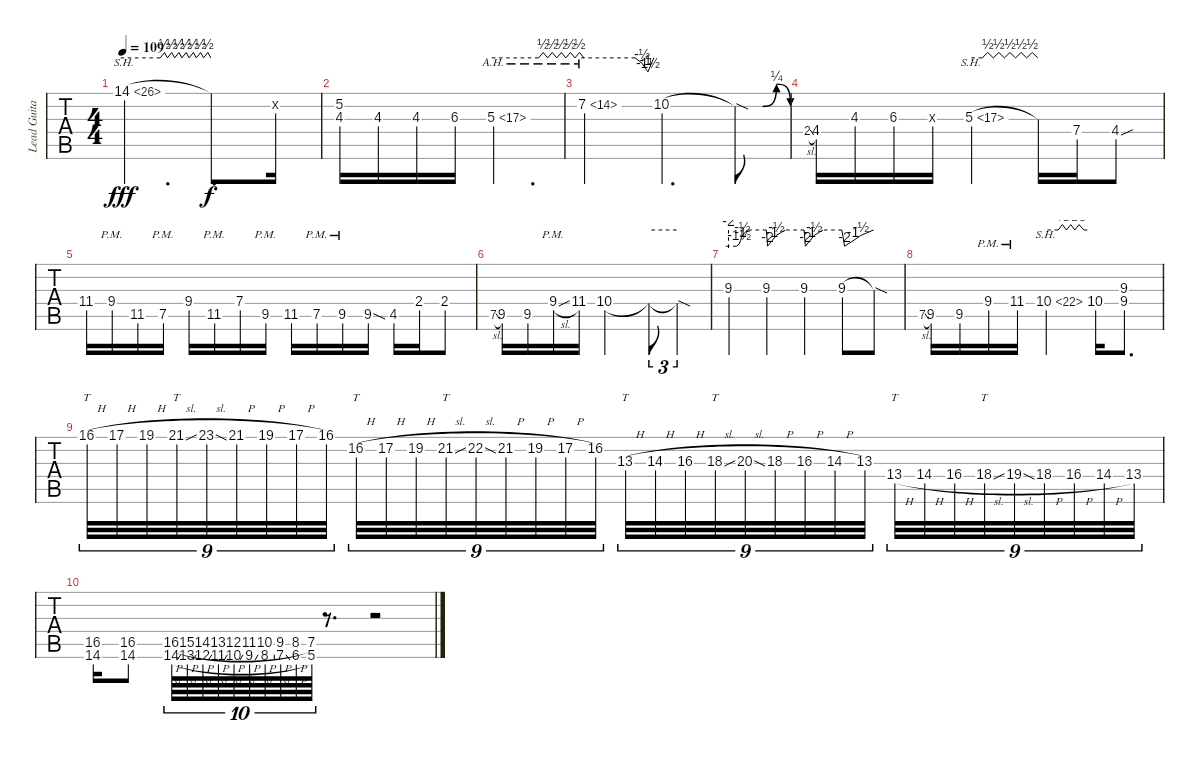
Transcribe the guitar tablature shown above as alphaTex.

\track ("Lead Guitar" "Lead Guita") {instrument distortionguitar}
\staff {tabs}
\tuning (E4 B3 G3 D3 A2 E2) {hide}
\ts (4 4)
\tempo 109
\clef g2
\ks f#minor
14.1{sh 12}.2{d tbe (custom default 0 0 25 0 28 2 30 0 33 2 35 0 38 2 40 0 43 2 45 0 48 2 50 0 53 2 55 0 58 2 60 0) dy fff} 14.1{t}.8{d dy f} 0.2{x}.16 |
(5.2 4.3).16 4.3.16 4.3.16 6.3.16 5.3{ah 12}.2{d tbe (custom default 0 0 30 0 33 2 36 0 39 2 42 0 45 2 48 0 51 2 54 0 57 2 60 0)} |
7.2{ah 7}.2{tbe (custom default 0 0 44 0 50 -2 53 -4 55 -6 60 0)} 10.2{be (custom 0 0 46 0 53 1 60 0)}.4{d} 10.2{sod t}.8 |
2.4{sl}.8{gr onbeat} 4.4.16 4.3.16 6.3.16 6.3{x}.16 5.3{sh 12}.2{tbe (custom default 0 0 10 0 15 2 20 0 25 2 30 0 35 2 40 0 45 2 50 0 55 2 60 0)} 5.3{t}.16 7.4.16 4.4{sou}.8 |
11.4.16 9.4{pm}.16 11.5.16 7.5{pm}.16 9.4.16 11.5{pm}.16 7.4.16 9.5{pm}.16 11.5.16 7.5{pm}.16 9.5{pm}.16 9.5{sod}.16 4.5.16 2.4.16 2.4.8 |
7.5{sl}.8{gr onbeat} 9.5.16 9.5.16 9.4{sl pm}.16 11.4.16 10.4.2 10.4{t}.8{tu (3 2) tbe (hold default 0 0 60 0)} 10.4{sod t}.4{tu (3 2)} |
9.3.4{tbe (custom default 0 -8 13 -8 17 -6 19 -4 22 -2 30 0 60 0)} 9.3.4{tbe (custom default 0 0 2 -8 9 -4 16 -2 30 0 60 0)} 9.3.4{tbe (custom default 0 0 2 -8 9 -4 16 -2 30 0 60 0)} 9.3.8{tbe (custom default 0 0 5 -8 21 -4 36 -2 60 0)} 9.3{sod t}.8 |
7.5{sl}.8{gr onbeat} 9.5.16 9.5.16 9.4{pm}.16 11.4{pm}.16 10.4{sh 12}.2{tbe (custom default 0 0 18 0 24 2 30 0 36 2 42 0 48 2 55 0 60 0)} 10.4.16 (9.3 9.4).8{d} |
16.1{h}.32{tt tu (9 8)} 17.1{h}.32{tu (9 8)} 19.1{h}.32{tu (9 8)} 21.1{sl}.32{tt tu (9 8)} 23.1{sl}.32{tu (9 8)} 21.1{h}.32{tu (9 8)} 19.1{h}.32{tu (9 8)} 17.1{h}.32{tu (9 8)} 16.1.32{tu (9 8)} 16.2{h}.32{tt tu (9 8)} 17.2{h}.32{tu (9 8)} 19.2{h}.32{tu (9 8)} 21.2{sl}.32{tt tu (9 8)} 22.2{sl}.32{tu (9 8)} 21.2{h}.32{tu (9 8)} 19.2{h}.32{tu (9 8)} 17.2{h}.32{tu (9 8)} 16.2.32{tu (9 8)} 13.3{h}.32{tt tu (9 8)} 14.3{h}.32{tu (9 8)} 16.3{h}.32{tu (9 8)} 18.3{sl}.32{tt tu (9 8)} 20.3{sl}.32{tu (9 8)} 18.3{h}.32{tu (9 8)} 16.3{h}.32{tu (9 8)} 14.3{h}.32{tu (9 8)} 13.3.32{tu (9 8)} 13.4{h}.32{tt tu (9 8)} 14.4{h}.32{tu (9 8)} 16.4{h}.32{tu (9 8)} 18.4{sl}.32{tt tu (9 8)} 19.4{sl}.32{tu (9 8)} 18.4{h}.32{tu (9 8)} 16.4{h}.32{tu (9 8)} 14.4{h}.32{tu (9 8)} 13.4.32{tu (9 8)} |
(16.5 14.6).16 (16.5 14.6).8 (16.5{h} 14.6{sl}).64{tu (10 8)} (15.5{h} 13.6{sl}).64{tu (10 8)} (14.5{h} 12.6{sl}).64{tu (10 8)} (13.5{h} 11.6{sl}).64{tu (10 8)} (12.5{h} 10.6{sl}).64{tu (10 8)} (11.5{h} 9.6{sl}).64{tu (10 8)} (10.5{h} 8.6{sl}).64{tu (10 8)} (9.5{h} 7.6{sl}).64{tu (10 8)} (8.5{h} 6.6{h}).64{tu (10 8)} (7.5 5.6).64{tu (10 8)} r.8{d} r.2
